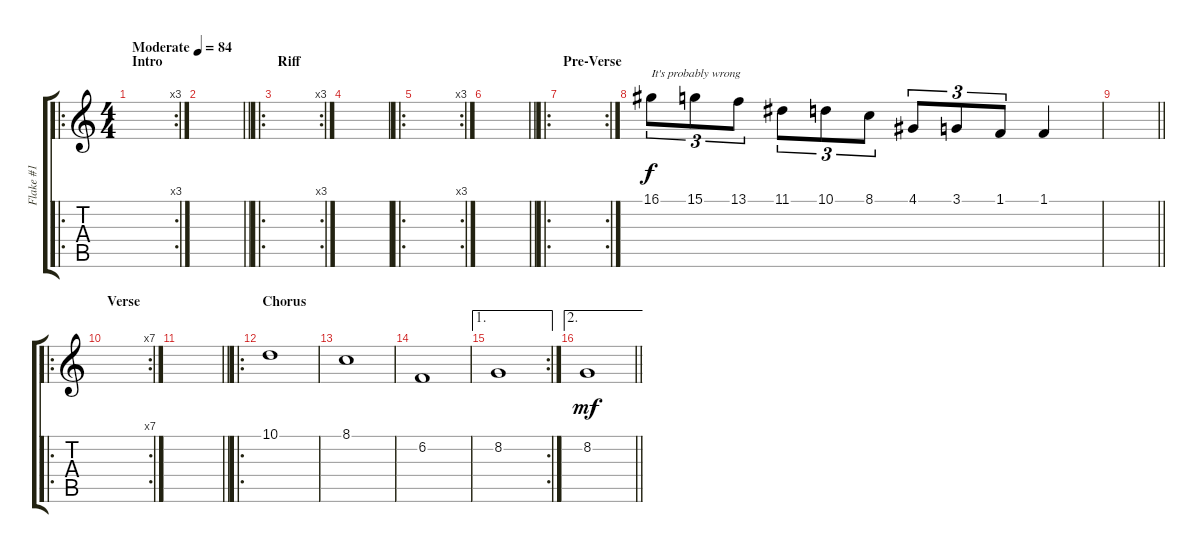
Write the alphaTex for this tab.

\track ("Flake #1" "Flake #1") {instrument acousticgrandpiano}
\staff {score tabs}
\tuning (E4 B3 G3 D3 A2 D2) {hide}
\ro
\rc 3
\ts (4 4)
\section ("" "Intro")
\tempo (84 "Moderate")
\clef g2
\ks c
|
\barLineRight lightlight
|
\ro
\rc 3
\section ("" "Riff")
|
|
\ro
\rc 3
|
\barLineRight lightlight
|
\ro
\rc 2
\section ("" "Pre-Verse")
|
16.1.8{tu (3 2) txt "It's probably wrong"} 15.1.8{tu (3 2)} 13.1.8{tu (3 2)} 11.1.8{tu (3 2)} 10.1.8{tu (3 2)} 8.1.8{tu (3 2)} 4.1.8{tu (3 2)} 3.1.8{tu (3 2)} 1.1.8{tu (3 2)} 1.1.4 |
\barLineRight lightlight
|
\ro
\rc 7
\section ("" "Verse")
|
\barLineRight lightlight
|
\ro
\section ("" "Chorus")
10.1.1{instrument choiraahs} |
8.1.1 |
6.2.1 |
\ae 1
\rc 2
8.2.1 |
\ae 2
\barLineRight lightlight
8.2.1{dy mf}
